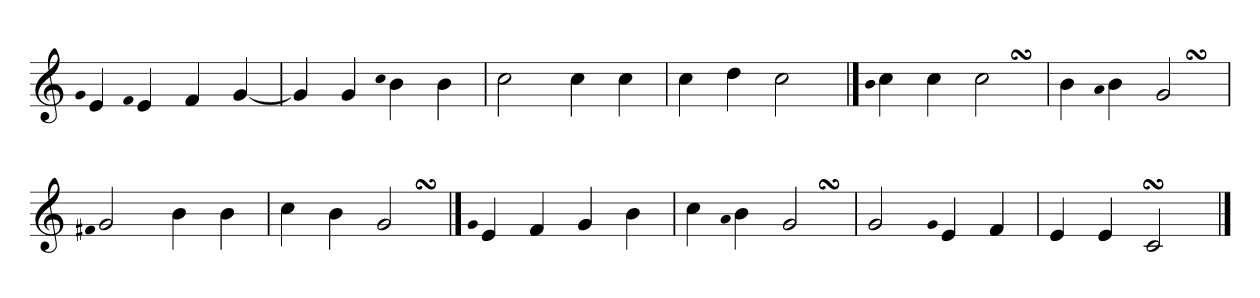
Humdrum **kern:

**kern
*part1
*staff1
=1
qg
4e
qf
4e
4f
[4g
=
4g]
4g
qcc
4b
4b
=
2cc
4cc
4cc
=
4cc
4dd
2cc
==2
qb
4cc
4cc
2ccSSs
=
4b
qa
4b
2gSSS
=
qf#X
2g
4b
4b
=
4cc
4b
2gSSS
==3
qg
4e
4f
4g
4b
=
4cc
qa
4b
2gSSS
=
2g
qg
4e
4f
=
4e
4e
2cSSs
==
*-
